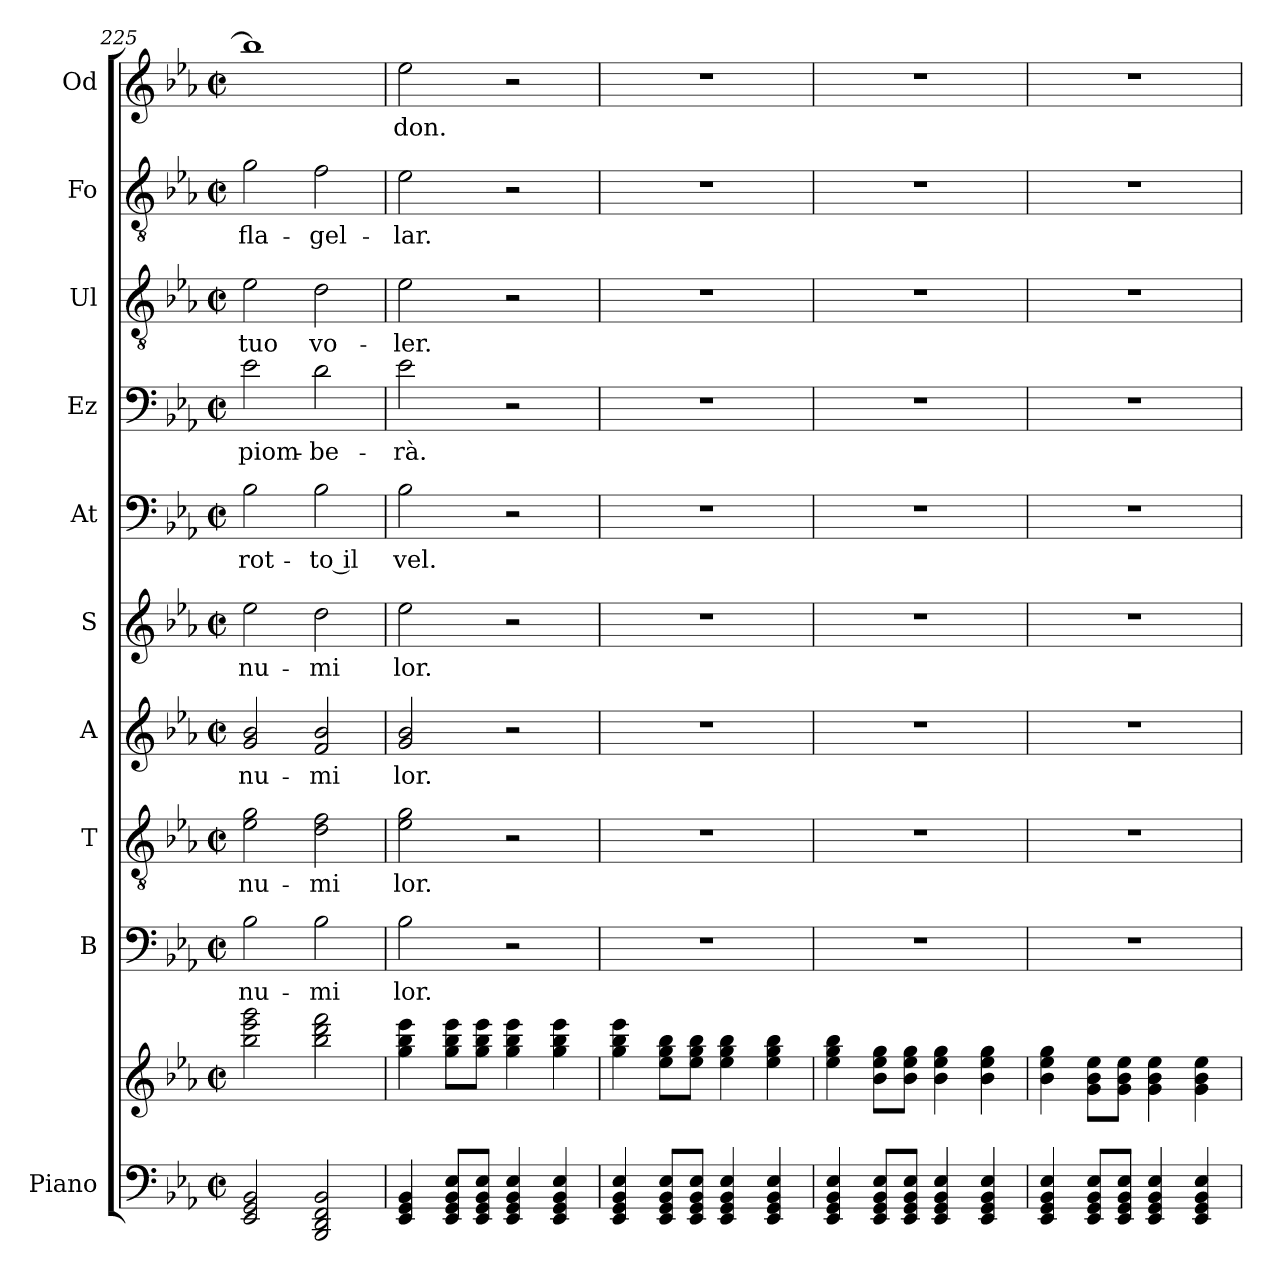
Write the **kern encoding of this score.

**kern	**kern	**kern	**text	**kern	**text	**kern	**text	**kern	**text	**kern	**text	**kern	**text	**kern	**text	**kern	**text	**kern	**text
*part10	*part10	*part9	*part9	*part8	*part8	*part7	*part7	*part6	*part6	*part5	*part5	*part4	*part4	*part3	*part3	*part2	*part2	*part1	*part1
*staff11	*staff10	*staff9	*staff9	*staff8	*staff8	*staff7	*staff7	*staff6	*staff6	*staff5	*staff5	*staff4	*staff4	*staff3	*staff3	*staff2	*staff2	*staff1	*staff1
*I"Piano	*	*I"B	*	*I"T	*	*I"A	*	*I"S	*	*I"At	*	*I"Ez	*	*I"Ul	*	*I"Fo	*	*I"Od	*
*I'Pno	*	*I'B	*	*I'T	*	*I'A	*	*I'S	*	*I'At	*	*I'Ez	*	*I'Ul	*	*I'Fo	*	*I'Od	*
*clefF4	*clefG2	*clefF4	*	*clefGv2	*	*clefG2	*	*clefG2	*	*clefF4	*	*clefF4	*	*clefGv2	*	*clefGv2	*	*clefG2	*
*k[b-e-a-]	*k[b-e-a-]	*k[b-e-a-]	*	*k[b-e-a-]	*	*k[b-e-a-]	*	*k[b-e-a-]	*	*k[b-e-a-]	*	*k[b-e-a-]	*	*k[b-e-a-]	*	*k[b-e-a-]	*	*k[b-e-a-]	*
*M2/2	*M2/2	*M2/2	*	*M2/2	*	*M2/2	*	*M2/2	*	*M2/2	*	*M2/2	*	*M2/2	*	*M2/2	*	*M2/2	*
*met(c|)	*met(c|)	*met(c|)	*	*met(c|)	*	*met(c|)	*	*met(c|)	*	*met(c|)	*	*met(c|)	*	*met(c|)	*	*met(c|)	*	*met(c|)	*
=225	=225	=225	=225	=225	=225	=225	=225	=225	=225	=225	=225	=225	=225	=225	=225	=225	=225	=225	=225
!	!	!	!LO:LY:b	!	!LO:LY:b	!	!LO:LY:b	!	!LO:LY:b	!	!LO:LY:b	!	!LO:LY:b	!	!LO:LY:b	!	!LO:LY:b	!	!
2EE-/ 2GG/ 2BB-/	2bb-\ 2eee-\ 2ggg\	2B-\	nu-	2e-!\ 2g\	nu-	2g/ 2b-!/	nu-	2ee-\	nu-	2B-\	rot-	2e-\	piom-	2e-\	tuo	2g\	fla-	1bb-]	.
!	!	!	!LO:LY:b	!	!LO:LY:b	!	!LO:LY:b	!	!LO:LY:b	!	!LO:LY:b	!	!LO:LY:b	!	!LO:LY:b	!	!LO:LY:b	!	!
2BBB-/ 2DD/ 2FF/ 2BB-/	2bb-\ 2ddd\ 2fff\	2B-\	-mi	2d!\ 2f\	-mi	2f/ 2b-!/	-mi	2dd\	-mi	2B-\	-to il	2d\	-be-	2d\	vo-	2f\	-gel-	.	.
=226	=226	=226	=226	=226	=226	=226	=226	=226	=226	=226	=226	=226	=226	=226	=226	=226	=226	=226	=226
!	!	!	!LO:LY:b	!	!LO:LY:b	!	!LO:LY:b	!	!LO:LY:b	!	!LO:LY:b	!	!LO:LY:b	!	!LO:LY:b	!	!LO:LY:b	!	!LO:LY:b
4EE-/ 4GG/ 4BB-/	4gg\ 4bb-\ 4eee-\	2B-\	lor.	2e-!\ 2g\	lor.	2g/ 2b-!/	lor.	2ee-\	lor.	2B-\	vel.	2e-\	-rà.	2e-\	-ler.	2e-\	-lar.	2ee-\	-don.
8EE-/ 8GG/ 8BB-/ 8E-/L	8gg\ 8bb-\ 8eee-\L	.	.	.	.	.	.	.	.	.	.	.	.	.	.	.	.	.	.
8EE-/ 8GG/ 8BB-/ 8E-/J	8gg\ 8bb-\ 8eee-\J	.	.	.	.	.	.	.	.	.	.	.	.	.	.	.	.	.	.
4EE-/ 4GG/ 4BB-/ 4E-/	4gg\ 4bb-\ 4eee-\	2r	.	2r	.	2r	.	2r	.	2r	.	2r	.	2r	.	2r	.	2r	.
4EE-/ 4GG/ 4BB-/ 4E-/	4gg\ 4bb-\ 4eee-\	.	.	.	.	.	.	.	.	.	.	.	.	.	.	.	.	.	.
!!LO:LB:g=z
=227	=227	=227	=227	=227	=227	=227	=227	=227	=227	=227	=227	=227	=227	=227	=227	=227	=227	=227	=227
4EE-/ 4GG/ 4BB-/ 4E-/	4gg\ 4bb-\ 4eee-\	1r	.	1r	.	1r	.	1r	.	1r	.	1r	.	1r	.	1r	.	1r	.
8EE-/ 8GG/ 8BB-/ 8E-/L	8ee-\ 8gg\ 8bb-\L	.	.	.	.	.	.	.	.	.	.	.	.	.	.	.	.	.	.
8EE-/ 8GG/ 8BB-/ 8E-/J	8ee-\ 8gg\ 8bb-\J	.	.	.	.	.	.	.	.	.	.	.	.	.	.	.	.	.	.
4EE-/ 4GG/ 4BB-/ 4E-/	4ee-\ 4gg\ 4bb-\	.	.	.	.	.	.	.	.	.	.	.	.	.	.	.	.	.	.
4EE-/ 4GG/ 4BB-/ 4E-/	4ee-\ 4gg\ 4bb-\	.	.	.	.	.	.	.	.	.	.	.	.	.	.	.	.	.	.
=228	=228	=228	=228	=228	=228	=228	=228	=228	=228	=228	=228	=228	=228	=228	=228	=228	=228	=228	=228
4EE-/ 4GG/ 4BB-/ 4E-/	4ee-\ 4gg\ 4bb-\	1r	.	1r	.	1r	.	1r	.	1r	.	1r	.	1r	.	1r	.	1r	.
8EE-/ 8GG/ 8BB-/ 8E-/L	8b-\ 8ee-\ 8gg\L	.	.	.	.	.	.	.	.	.	.	.	.	.	.	.	.	.	.
8EE-/ 8GG/ 8BB-/ 8E-/J	8b-\ 8ee-\ 8gg\J	.	.	.	.	.	.	.	.	.	.	.	.	.	.	.	.	.	.
4EE-/ 4GG/ 4BB-/ 4E-/	4b-\ 4ee-\ 4gg\	.	.	.	.	.	.	.	.	.	.	.	.	.	.	.	.	.	.
4EE-/ 4GG/ 4BB-/ 4E-/	4b-\ 4ee-\ 4gg\	.	.	.	.	.	.	.	.	.	.	.	.	.	.	.	.	.	.
=229	=229	=229	=229	=229	=229	=229	=229	=229	=229	=229	=229	=229	=229	=229	=229	=229	=229	=229	=229
4EE-/ 4GG/ 4BB-/ 4E-/	4b-\ 4ee-\ 4gg\	1r	.	1r	.	1r	.	1r	.	1r	.	1r	.	1r	.	1r	.	1r	.
8EE-/ 8GG/ 8BB-/ 8E-/L	8g\ 8b-\ 8ee-\L	.	.	.	.	.	.	.	.	.	.	.	.	.	.	.	.	.	.
8EE-/ 8GG/ 8BB-/ 8E-/J	8g\ 8b-\ 8ee-\J	.	.	.	.	.	.	.	.	.	.	.	.	.	.	.	.	.	.
4EE-/ 4GG/ 4BB-/ 4E-/	4g\ 4b-\ 4ee-\	.	.	.	.	.	.	.	.	.	.	.	.	.	.	.	.	.	.
4EE-/ 4GG/ 4BB-/ 4E-/	4g\ 4b-\ 4ee-\	.	.	.	.	.	.	.	.	.	.	.	.	.	.	.	.	.	.
=	=	=	=	=	=	=	=	=	=	=	=	=	=	=	=	=	=	=	=
*-	*-	*-	*-	*-	*-	*-	*-	*-	*-	*-	*-	*-	*-	*-	*-	*-	*-	*-	*-
